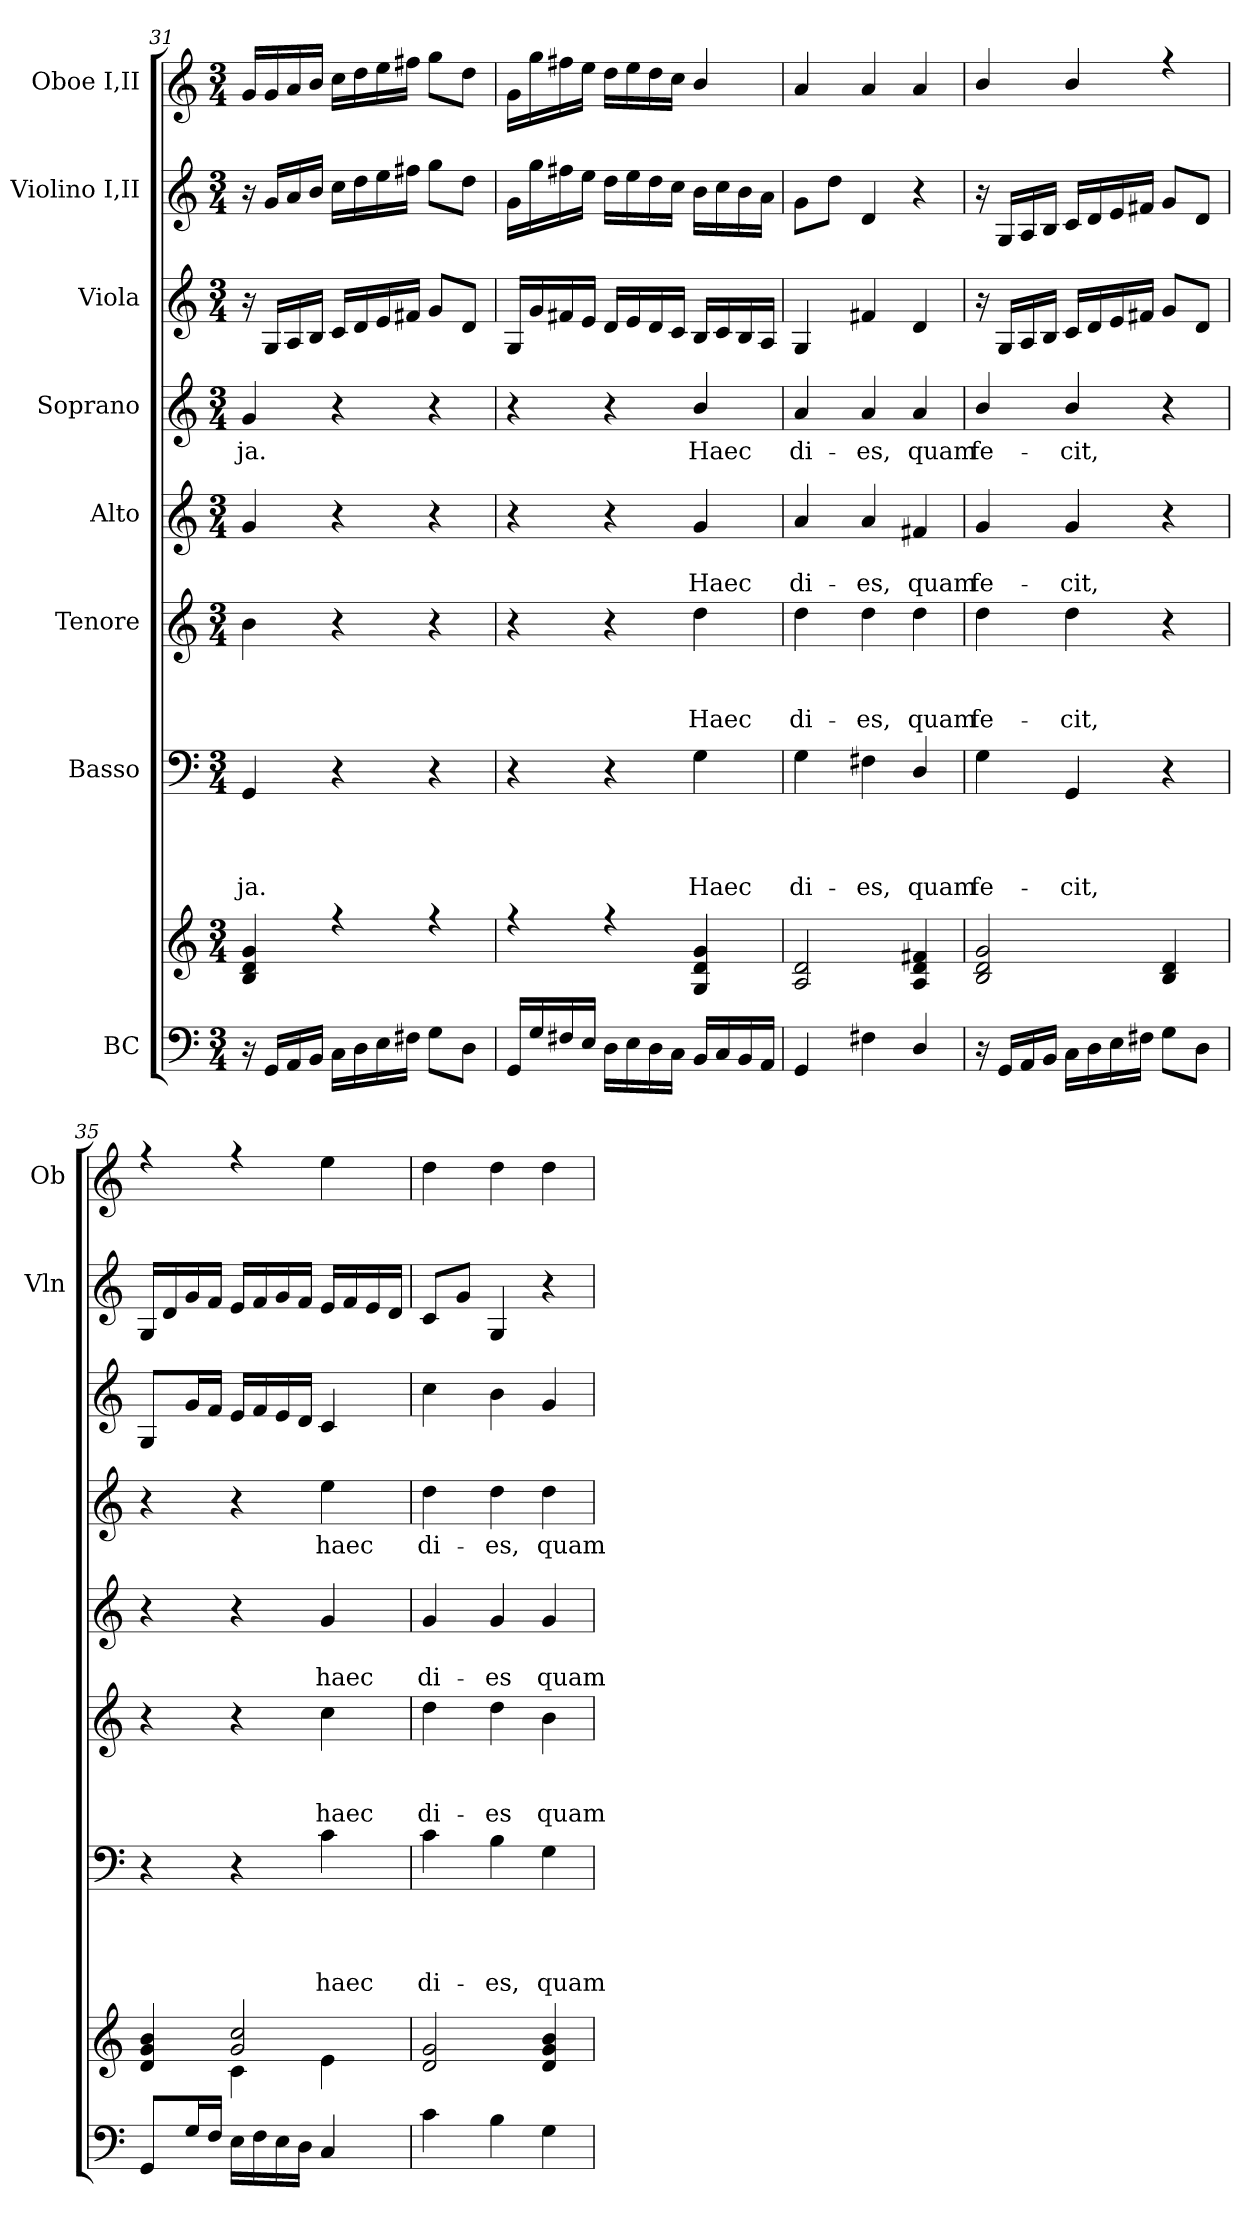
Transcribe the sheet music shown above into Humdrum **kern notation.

**kern	**kern	**kern	**text	**text	**text	**text	**kern	**text	**text	**text	**kern	**text	**text	**kern	**text	**kern	**kern	**kern
*part8	*part8	*part7	*part7	*part7	*part7	*part7	*part6	*part6	*part6	*part6	*part5	*part5	*part5	*part4	*part4	*part3	*part2	*part1
*staff9	*staff8	*staff7	*staff7	*staff7	*staff7	*staff7	*staff6	*staff6	*staff6	*staff6	*staff5	*staff5	*staff5	*staff4	*staff4	*staff3	*staff2	*staff1
*I"BC	*	*I"Basso	*	*	*	*	*I"Tenore	*	*	*	*I"Alto	*	*	*I"Soprano	*	*I"Viola	*I"Violino I,II	*I"Oboe I,II
*	*	*	*	*	*	*	*	*	*	*	*	*	*	*	*	*	*I'Vln	*I'Ob
*clefF4	*clefG2	*clefF4	*	*	*	*	*clefG2	*	*	*	*clefG2	*	*	*clefG2	*	*clefG2	*clefG2	*clefG2
*	*	*	*	*	*	*	*ITrd7c12	*	*	*	*	*	*	*	*	*	*	*
*k[]	*k[]	*k[]	*	*	*	*	*k[]	*	*	*	*k[]	*	*	*k[]	*	*k[]	*k[]	*k[]
*C:	*C:	*C:	*	*	*	*	*C:	*	*	*	*C:	*	*	*C:	*	*C:	*C:	*C:
*M3/4	*M3/4	*M3/4	*	*	*	*	*M3/4	*	*	*	*M3/4	*	*	*M3/4	*	*M3/4	*M3/4	*M3/4
=31	=31	=31	=31	=31	=31	=31	=31	=31	=31	=31	=31	=31	=31	=31	=31	=31	=31	=31
*	*^	*	*	*	*	*	*	*	*	*	*	*	*	*	*	*	*	*
!	!	!	!	!	!	!	!LO:LY:b	!	!	!	!	!	!	!	!	!LO:LY:b	!	!	!
*	*	*	*	*	*	*	*	*	*	*	*	*	*	*	*	*	*	*	*^
16r	4B/ 4d/ 4g/	2.ryy	4GG/	.	.	.	-ja.	4B\	.	.	.	4g/	.	.	4g/	-ja.	16r	16r	16g/LL	2.ryy
16GG/LL	.	.	.	.	.	.	.	.	.	.	.	.	.	.	.	.	16G/LL	16g/LL	16g/	.
16AA/	.	.	.	.	.	.	.	.	.	.	.	.	.	.	.	.	16A/	16a/	16a/	.
16BB/JJ	.	.	.	.	.	.	.	.	.	.	.	.	.	.	.	.	16B/JJ	16b/JJ	16b/JJ	.
16C\LL	4r	.	4r	.	.	.	.	4r	.	.	.	4r	.	.	4r	.	16c/LL	16cc\LL	16cc\LL	.
16D\	.	.	.	.	.	.	.	.	.	.	.	.	.	.	.	.	16d/	16dd\	16dd\	.
16E\	.	.	.	.	.	.	.	.	.	.	.	.	.	.	.	.	16e/	16ee\	16ee\	.
16F#X\JJ	.	.	.	.	.	.	.	.	.	.	.	.	.	.	.	.	16f#X/JJ	16ff#X\JJ	16ff#X\JJ	.
8G\L	4r	.	4r	.	.	.	.	4r	.	.	.	4r	.	.	4r	.	8g/L	8gg\L	8gg\L	.
8D\J	.	.	.	.	.	.	.	.	.	.	.	.	.	.	.	.	8d/J	8dd\J	8dd\J	.
!!LO:PB:g=z	!!
=32	=32	=32	=32	=32	=32	=32	=32	=32	=32	=32	=32	=32	=32	=32	=32	=32	=32	=32	=32	=32
16GG/LL	4r	2.ryy	4r	.	.	.	.	4r	.	.	.	4r	.	.	4r	.	16G/LL	16g\LL	16g\LL	2.ryy
16G/	.	.	.	.	.	.	.	.	.	.	.	.	.	.	.	.	16g/	16gg\	16gg\	.
16F#X/	.	.	.	.	.	.	.	.	.	.	.	.	.	.	.	.	16f#X/	16ff#X\	16ff#X\	.
16E/JJ	.	.	.	.	.	.	.	.	.	.	.	.	.	.	.	.	16e/JJ	16ee\JJ	16ee\JJ	.
16D\LL	4r	.	4r	.	.	.	.	4r	.	.	.	4r	.	.	4r	.	16d/LL	16dd\LL	16dd\LL	.
16E\	.	.	.	.	.	.	.	.	.	.	.	.	.	.	.	.	16e/	16ee\	16ee\	.
16D\	.	.	.	.	.	.	.	.	.	.	.	.	.	.	.	.	16d/	16dd\	16dd\	.
16C\JJ	.	.	.	.	.	.	.	.	.	.	.	.	.	.	.	.	16c/JJ	16cc\JJ	16cc\JJ	.
!	!	!	!	!	!	!	!LO:LY:b	!	!	!	!LO:LY:b	!	!	!LO:LY:b	!	!LO:LY:b	!	!	!	!
16BB/LL	4G/ 4d/ 4g/	.	4G\	.	.	.	Haec	4d\	.	.	Haec	4g/	.	Haec	4b/	Haec	16B/LL	16b\LL	4b/	.
16C/	.	.	.	.	.	.	.	.	.	.	.	.	.	.	.	.	16c/	16cc\	.	.
16BB/	.	.	.	.	.	.	.	.	.	.	.	.	.	.	.	.	16B/	16b\	.	.
16AA/JJ	.	.	.	.	.	.	.	.	.	.	.	.	.	.	.	.	16A/JJ	16a\JJ	.	.
=33	=33	=33	=33	=33	=33	=33	=33	=33	=33	=33	=33	=33	=33	=33	=33	=33	=33	=33	=33	=33
!	!	!	!	!	!	!	!LO:LY:b	!	!	!	!LO:LY:b	!	!	!LO:LY:b	!	!LO:LY:b	!	!	!	!
4GG/	2A/ 2d/	2.ryy	4G\	.	.	.	di-	4d\	.	.	di-	4a/	.	di-	4a/	di-	4G/	8g\L	4a/	2.ryy
.	.	.	.	.	.	.	.	.	.	.	.	.	.	.	.	.	.	8dd\J	.	.
!	!	!	!	!	!	!	!LO:LY:b	!	!	!	!LO:LY:b	!	!	!LO:LY:b	!	!LO:LY:b	!	!	!	!
4F#X\	.	.	4F#X\	.	.	.	-es,	4d\	.	.	-es,	4a/	.	-es,	4a/	-es,	4f#X/	4d/	4a/	.
!	!	!	!	!	!	!	!LO:LY:b	!	!	!	!LO:LY:b	!	!	!LO:LY:b	!	!LO:LY:b	!	!	!	!
4D/	4A/ 4d/ 4f#X/	.	4D/	.	.	.	quam	4d\	.	.	quam	4f#X/	.	quam	4a/	quam	4d/	4r	4a/	.
=34	=34	=34	=34	=34	=34	=34	=34	=34	=34	=34	=34	=34	=34	=34	=34	=34	=34	=34	=34	=34
!	!	!	!	!	!	!	!LO:LY:b	!	!	!	!LO:LY:b	!	!	!LO:LY:b	!	!LO:LY:b	!	!	!	!
16r	2B/ 2d/ 2g/	2.ryy	4G\	.	.	.	fe-	4d\	.	.	fe-	4g/	.	fe-	4b/	fe-	16r	16r	4b/	2.ryy
16GG/LL	.	.	.	.	.	.	.	.	.	.	.	.	.	.	.	.	16G/LL	16G/LL	.	.
16AA/	.	.	.	.	.	.	.	.	.	.	.	.	.	.	.	.	16A/	16A/	.	.
16BB/JJ	.	.	.	.	.	.	.	.	.	.	.	.	.	.	.	.	16B/JJ	16B/JJ	.	.
!	!	!	!	!	!	!	!LO:LY:b	!	!	!	!LO:LY:b	!	!	!LO:LY:b	!	!LO:LY:b	!	!	!	!
16C\LL	.	.	4GG/	.	.	.	-cit,	4d\	.	.	-cit,	4g/	.	-cit,	4b/	-cit,	16c/LL	16c/LL	4b/	.
16D\	.	.	.	.	.	.	.	.	.	.	.	.	.	.	.	.	16d/	16d/	.	.
16E\	.	.	.	.	.	.	.	.	.	.	.	.	.	.	.	.	16e/	16e/	.	.
16F#X\JJ	.	.	.	.	.	.	.	.	.	.	.	.	.	.	.	.	16f#X/JJ	16f#X/JJ	.	.
8G\L	4B/ 4d/	.	4r	.	.	.	.	4r	.	.	.	4r	.	.	4r	.	8g/L	8g/L	4r	.
8D\J	.	.	.	.	.	.	.	.	.	.	.	.	.	.	.	.	8d/J	8d/J	.	.
=35	=35	=35	=35	=35	=35	=35	=35	=35	=35	=35	=35	=35	=35	=35	=35	=35	=35	=35	=35	=35
8GG/L	4d/ 4g/ 4b/	4ryy	4r	.	.	.	.	4r	.	.	.	4r	.	.	4r	.	8G/L	16G/LL	4r	2.ryy
.	.	.	.	.	.	.	.	.	.	.	.	.	.	.	.	.	.	16d/	.	.
16G/L	.	.	.	.	.	.	.	.	.	.	.	.	.	.	.	.	16g/L	16g/	.	.
16F/JJ	.	.	.	.	.	.	.	.	.	.	.	.	.	.	.	.	16f/JJ	16f/JJ	.	.
16E\LL	2g/ 2cc/	4c\	4r	.	.	.	.	4r	.	.	.	4r	.	.	4r	.	16e/LL	16e/LL	4r	.
16F\	.	.	.	.	.	.	.	.	.	.	.	.	.	.	.	.	16f/	16f/	.	.
16E\	.	.	.	.	.	.	.	.	.	.	.	.	.	.	.	.	16e/	16g/	.	.
16D\JJ	.	.	.	.	.	.	.	.	.	.	.	.	.	.	.	.	16d/JJ	16f/JJ	.	.
!	!	!	!	!	!	!	!LO:LY:b	!	!	!	!LO:LY:b	!	!	!LO:LY:b	!	!LO:LY:b	!	!	!	!
4C/	.	4e\	4c\	.	.	.	haec	4c\	.	.	haec	4g/	.	haec	4ee\	haec	4c/	16e/LL	4ee\	.
.	.	.	.	.	.	.	.	.	.	.	.	.	.	.	.	.	.	16f/	.	.
.	.	.	.	.	.	.	.	.	.	.	.	.	.	.	.	.	.	16e/	.	.
.	.	.	.	.	.	.	.	.	.	.	.	.	.	.	.	.	.	16d/JJ	.	.
=36	=36	=36	=36	=36	=36	=36	=36	=36	=36	=36	=36	=36	=36	=36	=36	=36	=36	=36	=36	=36
!	!	!	!	!	!	!	!LO:LY:b	!	!	!	!LO:LY:b	!	!	!LO:LY:b	!	!LO:LY:b	!	!	!	!
4c\	2d/ 2g/	2.ryy	4c\	.	.	.	di-	4d\	.	.	di-	4g/	.	di-	4dd\	di-	4cc\	8c/L	4dd\	2.ryy
.	.	.	.	.	.	.	.	.	.	.	.	.	.	.	.	.	.	8g/J	.	.
!	!	!	!	!	!	!	!LO:LY:b	!	!	!	!LO:LY:b	!	!	!LO:LY:b	!	!LO:LY:b	!	!	!	!
4B\	.	.	4B\	.	.	.	-es,	4d\	.	.	-es	4g/	.	-es	4dd\	-es,	4b\	4G/	4dd\	.
!	!	!	!	!	!	!	!LO:LY:b	!	!	!	!LO:LY:b	!	!	!LO:LY:b	!	!LO:LY:b	!	!	!	!
4G\	4d/ 4g/ 4b/	.	4G\	.	.	.	quam	4B\	.	.	quam	4g/	.	quam	4dd\	quam	4g/	4r	4dd\	.
*	*v	*v	*	*	*	*	*	*	*	*	*	*	*	*	*	*	*	*	*v	*v
=	=	=	=	=	=	=	=	=	=	=	=	=	=	=	=	=	=	=
*-	*-	*-	*-	*-	*-	*-	*-	*-	*-	*-	*-	*-	*-	*-	*-	*-	*-	*-
